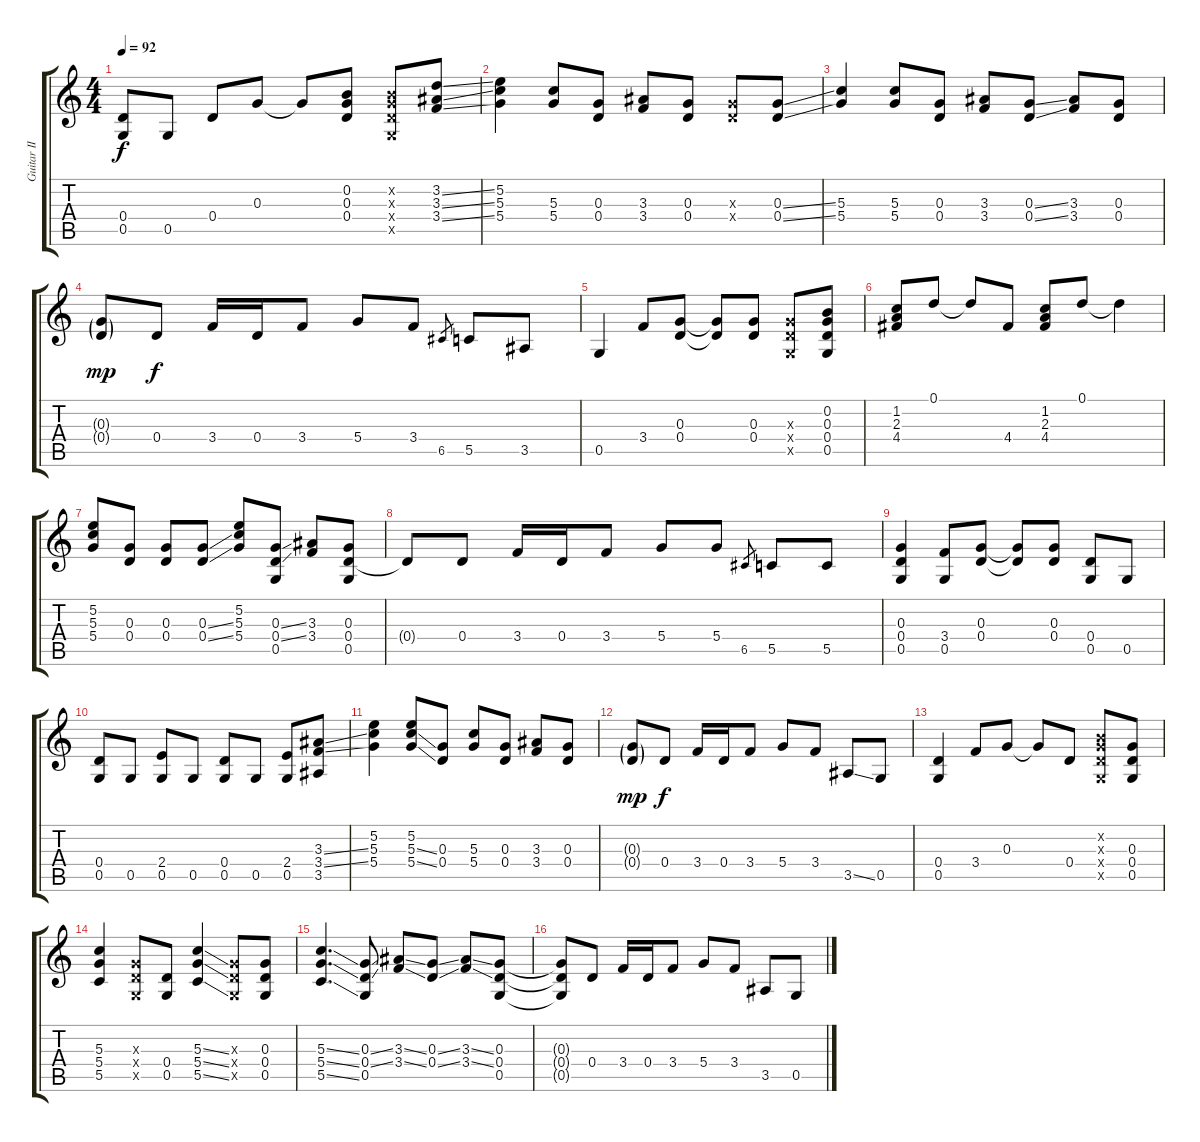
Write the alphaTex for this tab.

\track ("Guitar II" "Guitar II") {instrument acousticguitarnylon}
\staff {score tabs}
\tuning (D4 B3 G3 D3 G2 D2) {hide}
\ts (4 4)
\tempo 92
\clef g2
\ks c
(0.4 0.5).8{dy f} 0.5.8 0.4.8 0.3.8 0.3{t}.8 (0.2 0.3 0.4).8 (0.2{x} 0.3{x} 0.4{x} 0.5{x}).8 (3.2{ss} 3.3{ss} 3.4{ss}).8 |
(5.2 5.3 5.4).4 (5.3 5.4).8 (0.3 0.4).8 (3.3 3.4).8 (0.3 0.4).8 (0.3{x} 0.4{x}).8 (0.3{ss} 0.4{ss}).8 |
(5.3 5.4).4 (5.3 5.4).8 (0.3 0.4).8 (3.3 3.4).8 (0.3{ss} 0.4{ss}).8 (3.3 3.4).8 (0.3 0.4).8 |
(0.3{g} 0.4{g}).8{dy mp} 0.4.8{dy f} 3.4.16 0.4.16 3.4.8 5.4.8 3.4.8 6.5.8{gr} 5.5.8 3.5.8 |
0.5.4 3.4.8 (0.3 0.4).8 (0.3{t} 0.4{t}).8 (0.3 0.4).8 (0.3{x} 0.4{x} 0.5{x}).8 (0.2 0.3 0.4 0.5).8 |
(1.2 2.3 4.4).8 0.1.8 0.1{t}.8 4.4.8 (1.2 2.3 4.4).8 0.1.8 0.1{t}.4 |
(5.2 5.3 5.4).8 (0.3 0.4).8 (0.3 0.4).8 (0.3{ss} 0.4{ss}).8 (5.2 5.3 5.4).8 (0.3{ss} 0.4{ss} 0.5).8 (3.3 3.4).8 (0.3 0.4 0.5).8 |
0.4{t}.8 0.4.8 3.4.16 0.4.16 3.4.8 5.4.8 5.4.8 6.5.8{gr} 5.5.8 5.5.8 |
(0.3 0.4 0.5).4 (3.4 0.5).8 (0.3 0.4).8 (0.3{t} 0.4{t}).8 (0.3 0.4).8 (0.4 0.5).8 0.5.8 |
(0.4 0.5).8 0.5.8 (2.4 0.5).8 0.5.8 (0.4 0.5).8 0.5.8 (2.4 0.5).8 (3.3{ss} 3.4{ss} 3.5).8 |
(5.2 5.3 5.4).4 (5.2 5.3{ss} 5.4{ss}).8 (0.3 0.4).8 (5.3 5.4).8 (0.3 0.4).8 (3.3 3.4).8 (0.3 0.4).8 |
(0.3{g} 0.4{g}).8{dy mp} 0.4.8{dy f} 3.4.16 0.4.16 3.4.8 5.4.8 3.4.8 3.5{ss}.8 0.5.8 |
(0.4 0.5).4 3.4.8 0.3.8 0.3{t}.8 0.4.8 (0.2{x} 0.3{x} 0.4{x} 0.5{x}).8 (0.3 0.4 0.5).8 |
(5.3 5.4 5.5).4 (0.3{x} 0.4{x} 0.5{x}).8 (0.4 0.5).8 (5.3{ss} 5.4{ss} 5.5{ss}).4 (0.3{x} 0.4{x} 0.5{x}).8 (0.3 0.4 0.5).8 |
(5.3{ss} 5.4{ss} 5.5{ss}).4{d} (0.3{ss} 0.4{ss} 0.5).8 (3.3{ss} 3.4{ss}).8 (0.3{ss} 0.4{ss}).8 (3.3{ss} 3.4{ss}).8 (0.3 0.4 0.5).8 |
(0.3{t} 0.4{t} 0.5{t}).8 0.4.8 3.4.16 0.4.16 3.4.8 5.4.8 3.4.8 3.5.8 0.5.8
